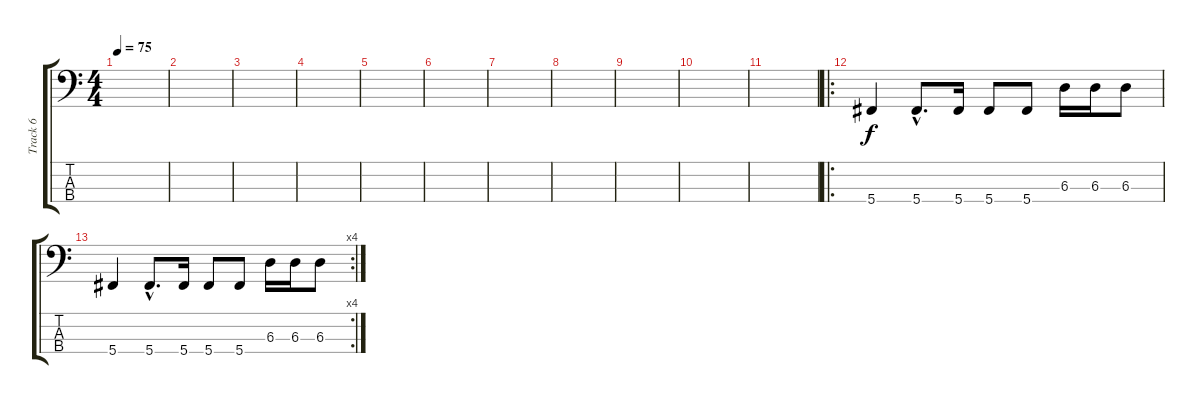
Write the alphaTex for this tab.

\track ("Track 6" "Track 6") {instrument electricbasspick}
\staff {score tabs}
\tuning (Gb2 Db2 Ab1 Db1) {hide}
\ts (4 4)
\tempo 75
\clef f4
\ks c
|
|
|
|
|
|
|
|
|
|
|
\ro
5.4.4 5.4{hac}.8{d} 5.4.16 5.4.8 5.4.8 6.3.16 6.3.16 6.3.8 |
\rc 4
5.4.4 5.4{hac}.8{d} 5.4.16 5.4.8 5.4.8 6.3.16 6.3.16 6.3.8
